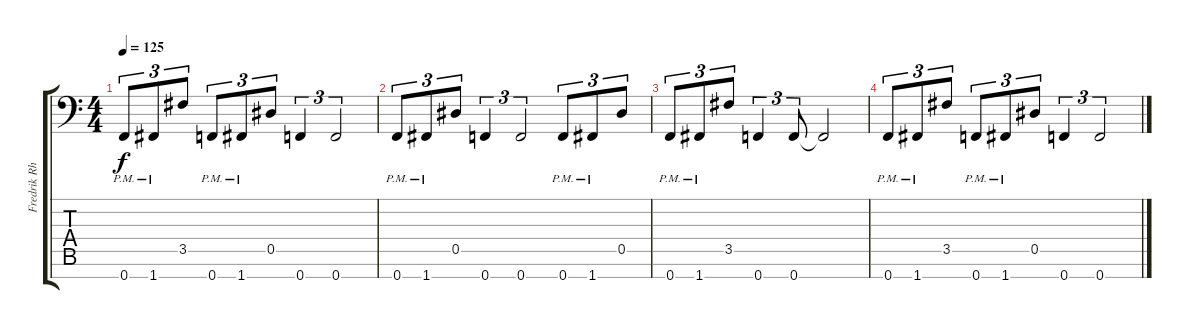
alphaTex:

\track ("Fredrik Rhythm" "Fredrik Rh") {instrument distortionguitar}
\staff {score tabs}
\tuning (Bb3 Gb3 Db3 Ab2 Eb2 Bb1 F1) {hide}
\ts (4 4)
\tempo 125
\clef f4
\ks c
0.7{pm}.8{tu (3 2) dy f volume 0} 1.7{pm}.8{tu (3 2)} 3.5.8{tu (3 2)} 0.7{pm}.8{tu (3 2)} 1.7{pm}.8{tu (3 2)} 0.5.8{tu (3 2)} 0.7.4{tu (3 2)} 0.7.2{tu (3 2)} |
0.7{pm}.8{tu (3 2)} 1.7{pm}.8{tu (3 2)} 0.5.8{tu (3 2)} 0.7.4{tu (3 2)} 0.7.2{tu (3 2)} 0.7{pm}.8{tu (3 2)} 1.7{pm}.8{tu (3 2)} 0.5.8{tu (3 2)} |
0.7{pm}.8{tu (3 2)} 1.7{pm}.8{tu (3 2)} 3.5.8{tu (3 2)} 0.7.4{tu (3 2)} 0.7.8{tu (3 2)} 0.7{t}.2 |
0.7{pm}.8{tu (3 2)} 1.7{pm}.8{tu (3 2)} 3.5.8{tu (3 2)} 0.7{pm}.8{tu (3 2)} 1.7{pm}.8{tu (3 2)} 0.5.8{tu (3 2)} 0.7.4{tu (3 2)} 0.7.2{tu (3 2)}
